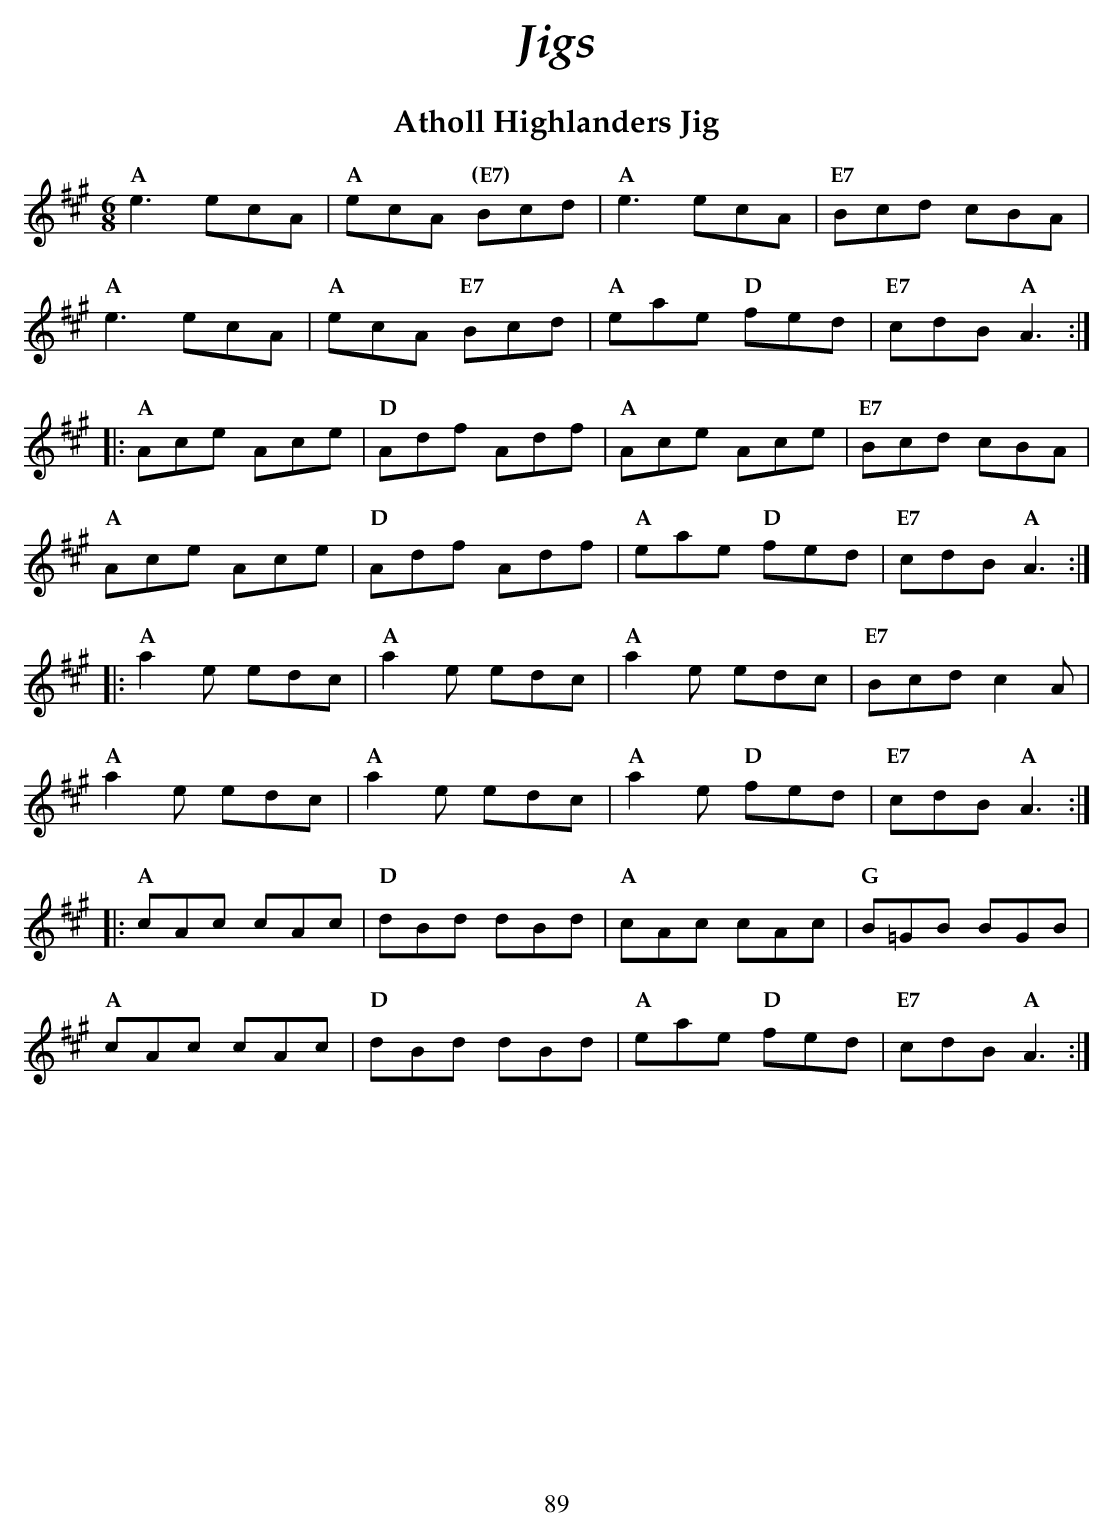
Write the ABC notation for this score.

X:1
T:Atholl Highlanders Jig
M:6/8
L:1/8
K:A
  "A" e3 ecA   | "A" ecA "(E7)" Bcd | "A" e3 ecA      | "E7" Bcd cBA     |
   "A" e3 ecA  | "A" ecA "E7" Bcd   | "A" eae "D" fed | "E7" cdB "A" A3 :|
|:"A" Ace Ace  | "D" Adf Adf        | "A" Ace Ace     | "E7" Bcd cBA     |
   "A" Ace Ace | "D" Adf Adf        | "A" eae "D" fed | "E7" cdB "A" A3 :|
|:"A" a2e edc  | "A" a2e edc        | "A" a2e edc     | "E7" Bcd c2A     |
   "A" a2e edc | "A" a2e edc        | "A" a2e "D" fed | "E7" cdB "A" A3 :|
|:"A" cAc cAc  | "D" dBd dBd        | "A" cAc cAc     | "G" B=GB BGB     |
   "A" cAc cAc | "D" dBd dBd        | "A" eae "D" fed | "E7" cdB "A" A3 :|
